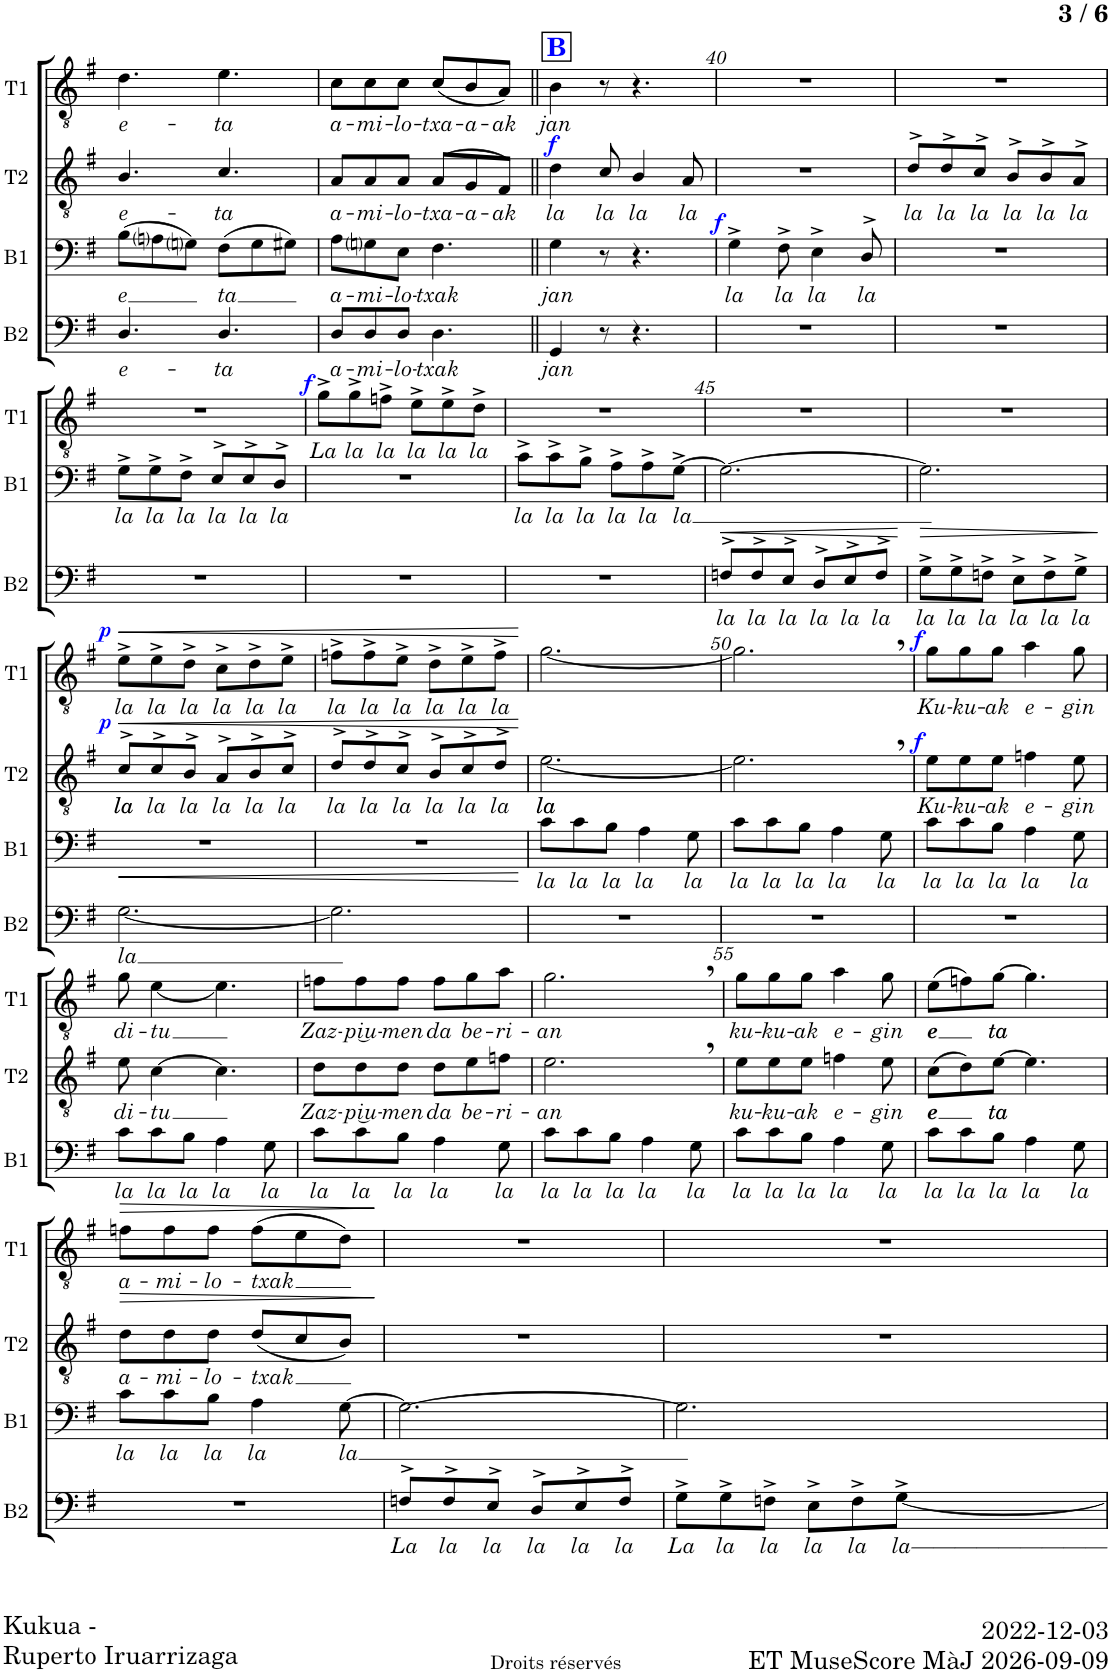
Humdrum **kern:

**kern	**text	**dynam	**kern	**text	**dynam	**kern	**text	**dynam	**kern	**text	**dynam
*part4	*part4	*part4	*part3	*part3	*part3	*part2	*part2	*part2	*part1	*part1	*part1
*staff4	*staff4	*staff4	*staff3	*staff3	*staff3	*staff2	*staff2	*staff2	*staff1	*staff1	*staff1
*I"Basse	*	*	*I"Baryton	*	*	*I"Ténor 2	*	*	*I"Ténor 1	*	*
*I'B2	*	*	*I'B1	*	*	*I'T2	*	*	*I'T1	*	*
!!LO:PB:g=z
*clefF4	*	*	*clefF4	*	*	*clefGv2	*	*	*clefGv2	*	*
*k[f#]	*	*	*k[f#]	*	*	*k[f#]	*	*	*k[f#]	*	*
*M6/8	*	*	*M6/8	*	*	*M6/8	*	*	*M6/8	*	*
=37	=37	=37	=37	=37	=37	=37	=37	=37	=37	=37	=37
!	!LO:LY:b	!	!	!LO:LY:b	!	!	!LO:LY:b	!	!	!LO:LY:b	!
4.D/	e-	.	(8B\L	e	.	4.B/	e-	.	4.d\	e-	.
.	.	.	8Ani\	.	.	.	.	.	.	.	.
.	.	.	8Gni\J)	.	.	.	.	.	.	.	.
!	!LO:LY:b	!	!	!LO:LY:b	!	!	!LO:LY:b	!	!	!LO:LY:b	!
4.D/	-ta	.	(8F#\L	ta	.	4.c/	-ta	.	4.e\	-ta	.
.	.	.	8G\	.	.	.	.	.	.	.	.
.	.	.	8G#X\J)	.	.	.	.	.	.	.	.
=38	=38	=38	=38	=38	=38	=38	=38	=38	=38	=38	=38
!	!LO:LY:b	!	!	!LO:LY:b	!	!	!LO:LY:b	!	!	!LO:LY:b	!
8D/L	a-	.	8A\L	a-	.	8A/L	a-	.	8c\L	a-	.
!	!LO:LY:b	!	!	!LO:LY:b	!	!	!LO:LY:b	!	!	!LO:LY:b	!
8D/	-mi-	.	8Gni\	-mi-	.	8A/	-mi-	.	8c\	-mi-	.
!	!LO:LY:b	!	!	!LO:LY:b	!	!	!LO:LY:b	!	!	!LO:LY:b	!
8D/J	-lo-	.	8E\J	-lo-	.	8A/J	-lo-	.	8c\J	-lo-	.
!	!LO:LY:b	!	!	!LO:LY:b	!	!	!LO:LY:b	!	!	!LO:LY:b	!
4.D\	-txak	.	4.F#\	-txak	.	(>8A/L	-txa-	.	(8c/L	-txa-	.
!	!	!	!	!	!	!	!LO:LY:b	!	!	!LO:LY:b	!
.	.	.	.	.	.	8G/	-a-	.	8B/	-a-	.
!	!	!	!	!	!	!	!LO:LY:b	!	!	!LO:LY:b	!
.	.	.	.	.	.	8F#/J)	-ak	.	8A/J)	-ak	.
!!LO:REH:place=s1:a:B:cj:color=#0000FF:fs=14:t=B
=39||	=39||	=39||	=39||	=39||	=39||	=39||	=39||	=39||	=39||	=39||	=39||
!	!LO:LY:b	!	!	!LO:LY:b	!	!	!LO:LY:b	!LO:DY:a	!	!LO:LY:b	!
4GG/	jan	.	4G\	jan	.	4d\	la	f	4B\	jan	.
!	!	!	!	!	!	!	!LO:LY:b	!	!	!	!
8r	.	.	8r	.	.	8c/	la	.	8r	.	.
!	!	!	!	!	!	!	!LO:LY:b	!	!	!	!
4.r	.	.	4.r	.	.	4B/	la	.	4.r	.	.
!	!	!	!	!	!	!	!LO:LY:b	!	!	!	!
.	.	.	.	.	.	8A/	la	.	.	.	.
=40	=40	=40	=40	=40	=40	=40	=40	=40	=40	=40	=40
!	!	!	!	!LO:LY:b	!LO:DY:a	!	!	!	!	!	!
2.r	.	.	4G^\	la	f	2.r	.	.	2.r	.	.
!	!	!	!	!LO:LY:b	!	!	!	!	!	!	!
.	.	.	8F#^\	la	.	.	.	.	.	.	.
!	!	!	!	!LO:LY:b	!	!	!	!	!	!	!
.	.	.	4E^\	la	.	.	.	.	.	.	.
!	!	!	!	!LO:LY:b	!	!	!	!	!	!	!
.	.	.	8D^>/	la	.	.	.	.	.	.	.
=41	=41	=41	=41	=41	=41	=41	=41	=41	=41	=41	=41
!	!	!	!	!	!	!	!LO:LY:b	!	!	!	!
2.r	.	.	2.r	.	.	8d^>/L	la	.	2.r	.	.
!	!	!	!	!	!	!	!LO:LY:b	!	!	!	!
.	.	.	.	.	.	8d^>/	la	.	.	.	.
!	!	!	!	!	!	!	!LO:LY:b	!	!	!	!
.	.	.	.	.	.	8c^>/J	la	.	.	.	.
!	!	!	!	!	!	!	!LO:LY:b	!	!	!	!
.	.	.	.	.	.	8B^>/L	la	.	.	.	.
!	!	!	!	!	!	!	!LO:LY:b	!	!	!	!
.	.	.	.	.	.	8B^>/	la	.	.	.	.
!	!	!	!	!	!	!	!LO:LY:b	!	!	!	!
.	.	.	.	.	.	8A^>/J	la	.	.	.	.
!!LO:LB:g=z
=42	=42	=42	=42	=42	=42	=42	=42	=42	=42	=42	=42
!	!	!	!	!LO:LY:b	!	!	!	!	!	!	!
2.r	.	.	8G^\L	la	.	2.r	.	.	2.r	.	.
!	!	!	!	!LO:LY:b	!	!	!	!	!	!	!
.	.	.	8G^\	la	.	.	.	.	.	.	.
!	!	!	!	!LO:LY:b	!	!	!	!	!	!	!
.	.	.	8F#^\J	la	.	.	.	.	.	.	.
!	!	!	!	!LO:LY:b	!	!	!	!	!	!	!
.	.	.	8E^>/L	la	.	.	.	.	.	.	.
!	!	!	!	!LO:LY:b	!	!	!	!	!	!	!
.	.	.	8E^>/	la	.	.	.	.	.	.	.
!	!	!	!	!LO:LY:b	!	!	!	!	!	!	!
.	.	.	8D^>/J	la	.	.	.	.	.	.	.
=43	=43	=43	=43	=43	=43	=43	=43	=43	=43	=43	=43
!	!	!	!	!	!	!	!	!	!	!LO:LY:b	!LO:DY:a
2.r	.	.	2.r	.	.	2.r	.	.	8g^\L	La	f
!	!	!	!	!	!	!	!	!	!	!LO:LY:b	!
.	.	.	.	.	.	.	.	.	8g^\	la	.
!	!	!	!	!	!	!	!	!	!	!LO:LY:b	!
.	.	.	.	.	.	.	.	.	8fn^\J	la	.
!	!	!	!	!	!	!	!	!	!	!LO:LY:b	!
.	.	.	.	.	.	.	.	.	8e^\L	la	.
!	!	!	!	!	!	!	!	!	!	!LO:LY:b	!
.	.	.	.	.	.	.	.	.	8e^\	la	.
!	!	!	!	!	!	!	!	!	!	!LO:LY:b	!
.	.	.	.	.	.	.	.	.	8d^\J	la	.
=44	=44	=44	=44	=44	=44	=44	=44	=44	=44	=44	=44
!	!	!	!	!LO:LY:b	!	!	!	!	!	!	!
2.r	.	.	8c^\L	la	.	2.r	.	.	2.r	.	.
!	!	!	!	!LO:LY:b	!	!	!	!	!	!	!
.	.	.	8c^\	la	.	.	.	.	.	.	.
!	!	!	!	!LO:LY:b	!	!	!	!	!	!	!
.	.	.	8B^\J	la	.	.	.	.	.	.	.
!	!	!	!	!LO:LY:b	!	!	!	!	!	!	!
.	.	.	8A^\L	la	.	.	.	.	.	.	.
!	!	!	!	!LO:LY:b	!	!	!	!	!	!	!
.	.	.	8A^\	la	.	.	.	.	.	.	.
!	!	!	!	!LO:LY:b	!	!	!	!	!	!	!
.	.	.	[8G^\J	la	.	.	.	.	.	.	.
=45	=45	=45	=45	=45	=45	=45	=45	=45	=45	=45	=45
!	!LO:LY:b	!LO:HP:b	!	!	!	!	!	!	!	!	!
8Fn^>/L	la	<	2.G\_	.	.	2.r	.	.	2.r	.	.
!	!LO:LY:b	!	!	!	!	!	!	!	!	!	!
8F^>/	la	.	.	.	.	.	.	.	.	.	.
!	!LO:LY:b	!	!	!	!	!	!	!	!	!	!
8E^>/J	la	.	.	.	.	.	.	.	.	.	.
!	!LO:LY:b	!	!	!	!	!	!	!	!	!	!
8D^>/L	la	.	.	.	.	.	.	.	.	.	.
!	!LO:LY:b	!	!	!	!	!	!	!	!	!	!
8E^>/	la	.	.	.	.	.	.	.	.	.	.
!	!LO:LY:b	!	!	!	!	!	!	!	!	!	!
8F^>/J	la	.	.	.	.	.	.	.	.	.	.
.	.	[	.	.	.	.	.	.	.	.	.
=46	=46	=46	=46	=46	=46	=46	=46	=46	=46	=46	=46
!	!LO:LY:b	!LO:HP:b	!	!	!	!	!	!	!	!	!
8G^>\L	la	>	2.G\]	.	.	2.r	.	.	2.r	.	.
!	!LO:LY:b	!	!	!	!	!	!	!	!	!	!
8G^>\	la	.	.	.	.	.	.	.	.	.	.
!	!LO:LY:b	!	!	!	!	!	!	!	!	!	!
8Fn^>\J	la	.	.	.	.	.	.	.	.	.	.
!	!LO:LY:b	!	!	!	!	!	!	!	!	!	!
8E^>\L	la	.	.	.	.	.	.	.	.	.	.
!	!LO:LY:b	!	!	!	!	!	!	!	!	!	!
8F^>\	la	.	.	.	.	.	.	.	.	.	.
!	!LO:LY:b	!	!	!	!	!	!	!	!	!	!
8G^>\J	la	.	.	.	.	.	.	.	.	.	.
.	.	]	.	.	.	.	.	.	.	.	.
!!LO:LB:g=z
=47	=47	=47	=47	=47	=47	=47	=47	=47	=47	=47	=47
!	!LO:LY:b	!LO:HP:b	!	!	!	!	!LO:LY:b	!LO:HP:b	!	!LO:LY:b	!LO:HP:b
!	!	!	!	!	!	!	!	!LO:DY:n=1:a	!	!	!LO:DY:n=1:a
[<2.G\	la	<	2.r	.	.	8c^>/L	la	< p	8e^>\L	la	< p
!	!	!	!	!	!	!	!LO:LY:b	!	!	!LO:LY:b	!
.	.	.	.	.	.	8c^>/	la	.	8e^>\	la	.
!	!	!	!	!	!	!	!LO:LY:b	!	!	!LO:LY:b	!
.	.	.	.	.	.	8B^>/J	la	.	8d^>\J	la	.
!	!	!	!	!	!	!	!LO:LY:b	!	!	!LO:LY:b	!
.	.	.	.	.	.	8A^>/L	la	.	8c^>\L	la	.
!	!	!	!	!	!	!	!LO:LY:b	!	!	!LO:LY:b	!
.	.	.	.	.	.	8B^>/	la	.	8d^>\	la	.
!	!	!	!	!	!	!	!LO:LY:b	!	!	!LO:LY:b	!
.	.	.	.	.	.	8c^>/J	la	.	8e^>\J	la	.
=48	=48	=48	=48	=48	=48	=48	=48	=48	=48	=48	=48
!	!	!	!	!	!	!	!LO:LY:b	!	!	!LO:LY:b	!
2.G\]	.	.	2.r	.	.	8d^>/L	la	.	8fn^>\L	la	.
!	!	!	!	!	!	!	!LO:LY:b	!	!	!LO:LY:b	!
.	.	.	.	.	.	8d^>/	la	.	8f^>\	la	.
!	!	!	!	!	!	!	!LO:LY:b	!	!	!LO:LY:b	!
.	.	.	.	.	.	8c^>/J	la	.	8e^>\J	la	.
!	!	!	!	!	!	!	!LO:LY:b	!	!	!LO:LY:b	!
.	.	.	.	.	.	8B^>/L	la	.	8d^>\L	la	.
!	!	!	!	!	!	!	!LO:LY:b	!	!	!LO:LY:b	!
.	.	.	.	.	.	8c^>/	la	.	8e^>\	la	.
!	!	!	!	!	!	!	!LO:LY:b	!	!	!LO:LY:b	!
.	.	.	.	.	.	8d^>/J	la	.	8f^>\J	la	.
.	.	[	.	.	.	.	.	[	.	.	[
=49	=49	=49	=49	=49	=49	=49	=49	=49	=49	=49	=49
!	!	!	!	!LO:LY:b	!	!	!LO:LY:b	!	!	!	!
2.r	.	.	8c\L	la	.	[<2.e\	la	.	[<2.g\	.	.
!	!	!	!	!LO:LY:b	!	!	!	!	!	!	!
.	.	.	8c\	la	.	.	.	.	.	.	.
!	!	!	!	!LO:LY:b	!	!	!	!	!	!	!
.	.	.	8B\J	la	.	.	.	.	.	.	.
!	!	!	!	!LO:LY:b	!	!	!	!	!	!	!
.	.	.	4A\	la	.	.	.	.	.	.	.
!	!	!	!	!LO:LY:b	!	!	!	!	!	!	!
.	.	.	8G\	la	.	.	.	.	.	.	.
=50	=50	=50	=50	=50	=50	=50	=50	=50	=50	=50	=50
!	!	!	!	!LO:LY:b	!	!	!	!	!	!	!
2.r	.	.	8c\L	la	.	2.e,\]	.	.	2.g,\]	.	.
!	!	!	!	!LO:LY:b	!	!	!	!	!	!	!
.	.	.	8c\	la	.	.	.	.	.	.	.
!	!	!	!	!LO:LY:b	!	!	!	!	!	!	!
.	.	.	8B\J	la	.	.	.	.	.	.	.
!	!	!	!	!LO:LY:b	!	!	!	!	!	!	!
.	.	.	4A\	la	.	.	.	.	.	.	.
!	!	!	!	!LO:LY:b	!	!	!	!	!	!	!
.	.	.	8G\	la	.	.	.	.	.	.	.
=51	=51	=51	=51	=51	=51	=51	=51	=51	=51	=51	=51
!	!	!	!	!LO:LY:b	!	!	!LO:LY:b	!LO:DY:a	!	!LO:LY:b	!LO:DY:a
2.r	.	.	8c\L	la	.	8e\L	Ku-	f	8g\L	Ku-	f
!	!	!	!	!LO:LY:b	!	!	!LO:LY:b	!	!	!LO:LY:b	!
.	.	.	8c\	la	.	8e\	-ku-	.	8g\	-ku-	.
!	!	!	!	!LO:LY:b	!	!	!LO:LY:b	!	!	!LO:LY:b	!
.	.	.	8B\J	la	.	8e\J	-ak	.	8g\J	-ak	.
!	!	!	!	!LO:LY:b	!	!	!LO:LY:b	!	!	!LO:LY:b	!
.	.	.	4A\	la	.	4fn\	e-	.	4a\	e-	.
!	!	!	!	!LO:LY:b	!	!	!LO:LY:b	!	!	!LO:LY:b	!
.	.	.	8G\	la	.	8e\	-gin	.	8g\	-gin	.
!!LO:LB:g=z
=52	=52	=52	=52	=52	=52	=52	=52	=52	=52	=52	=52
!	!	!	!	!LO:LY:b	!	!	!LO:LY:b	!	!	!LO:LY:b	!
2.r	.	.	8c\L	la	.	8e\	di-	.	8g\	di-	.
!	!	!	!	!LO:LY:b	!	!	!LO:LY:b	!	!	!LO:LY:b	!
.	.	.	8c\	la	.	[4c\	-tu	.	[<4e\	-tu	.
!	!	!	!	!LO:LY:b	!	!	!	!	!	!	!
.	.	.	8B\J	la	.	.	.	.	.	.	.
!	!	!	!	!LO:LY:b	!	!	!	!	!	!	!
.	.	.	4A\	la	.	4.c\]	.	.	4.e\]	.	.
!	!	!	!	!LO:LY:b	!	!	!	!	!	!	!
.	.	.	8G\	la	.	.	.	.	.	.	.
=53	=53	=53	=53	=53	=53	=53	=53	=53	=53	=53	=53
!	!	!	!	!LO:LY:b	!	!	!LO:LY:b	!	!	!LO:LY:b	!
2.r	.	.	8c\L	la	.	8d\L	Zaz-	.	8fn\L	Zaz-	.
!	!	!	!	!LO:LY:b	!	!	!LO:LY:b	!	!	!LO:LY:b	!
.	.	.	8c\	la	.	8d\	-pi͜u-	.	8f\	-pi͜u-	.
!	!	!	!	!LO:LY:b	!	!	!LO:LY:b	!	!	!LO:LY:b	!
.	.	.	8B\J	la	.	8d\J	-men	.	8f\J	-men	.
!	!	!	!	!LO:LY:b	!	!	!LO:LY:b	!	!	!LO:LY:b	!
.	.	.	4A\	la	.	8d\L	da	.	8f\L	da	.
!	!	!	!	!	!	!	!LO:LY:b	!	!	!LO:LY:b	!
.	.	.	.	.	.	8e\	be-	.	8g\	be-	.
!	!	!	!	!LO:LY:b	!	!	!LO:LY:b	!	!	!LO:LY:b	!
.	.	.	8G\	la	.	8fn\J	-ri-	.	8a\J	-ri-	.
=54	=54	=54	=54	=54	=54	=54	=54	=54	=54	=54	=54
!	!	!	!	!LO:LY:b	!	!	!LO:LY:b	!	!	!LO:LY:b	!
2.r	.	.	8c\L	la	.	2.e,\	-an	.	2.g,\	-an	.
!	!	!	!	!LO:LY:b	!	!	!	!	!	!	!
.	.	.	8c\	la	.	.	.	.	.	.	.
!	!	!	!	!LO:LY:b	!	!	!	!	!	!	!
.	.	.	8B\J	la	.	.	.	.	.	.	.
!	!	!	!	!LO:LY:b	!	!	!	!	!	!	!
.	.	.	4A\	la	.	.	.	.	.	.	.
!	!	!	!	!LO:LY:b	!	!	!	!	!	!	!
.	.	.	8G\	la	.	.	.	.	.	.	.
=55	=55	=55	=55	=55	=55	=55	=55	=55	=55	=55	=55
!	!	!	!	!LO:LY:b	!	!	!LO:LY:b	!	!	!LO:LY:b	!
2.r	.	.	8c\L	la	.	8e\L	ku-	.	8g\L	ku-	.
!	!	!	!	!LO:LY:b	!	!	!LO:LY:b	!	!	!LO:LY:b	!
.	.	.	8c\	la	.	8e\	-ku-	.	8g\	-ku-	.
!	!	!	!	!LO:LY:b	!	!	!LO:LY:b	!	!	!LO:LY:b	!
.	.	.	8B\J	la	.	8e\J	-ak	.	8g\J	-ak	.
!	!	!	!	!LO:LY:b	!	!	!LO:LY:b	!	!	!LO:LY:b	!
.	.	.	4A\	la	.	4fn\	e-	.	4a\	e-	.
!	!	!	!	!LO:LY:b	!	!	!LO:LY:b	!	!	!LO:LY:b	!
.	.	.	8G\	la	.	8e\	-gin	.	8g\	-gin	.
=56	=56	=56	=56	=56	=56	=56	=56	=56	=56	=56	=56
!	!	!	!	!LO:LY:b	!	!	!LO:LY:b	!	!	!LO:LY:b	!
2.r	.	.	8c\L	la	.	(8c\L	e	.	(8e\L	e	.
!	!	!	!	!LO:LY:b	!	!	!	!	!	!	!
.	.	.	8c\	la	.	8d\)	.	.	8fn\)	.	.
!	!	!	!	!LO:LY:b	!	!	!LO:LY:b	!	!	!LO:LY:b	!
.	.	.	8B\J	la	.	[8e\J	ta	.	[8g\J	ta	.
!	!	!	!	!LO:LY:b	!	!	!	!	!	!	!
.	.	.	4A\	la	.	4.e\]	.	.	4.g\]	.	.
!	!	!	!	!LO:LY:b	!	!	!	!	!	!	!
.	.	.	8G\	la	.	.	.	.	.	.	.
!!LO:LB:g=z
=57	=57	=57	=57	=57	=57	=57	=57	=57	=57	=57	=57
!	!	!	!	!LO:LY:b	!	!	!LO:LY:b	!LO:HP:b	!	!LO:LY:b	!LO:HP:b
2.r	.	.	8c\L	la	.	8d\L	a-	>	8fn\L	a-	>
!	!	!	!	!LO:LY:b	!	!	!LO:LY:b	!	!	!LO:LY:b	!
.	.	.	8c\	la	.	8d\	-mi-	.	8f\	-mi-	.
!	!	!	!	!LO:LY:b	!	!	!LO:LY:b	!	!	!LO:LY:b	!
.	.	.	8B\J	la	.	8d\J	-lo-	.	8f\J	-lo-	.
!	!	!	!	!LO:LY:b	!	!	!LO:LY:b	!	!	!LO:LY:b	!
.	.	.	4A\	la	.	(8d/L	-txak	.	(8f\L	-txak	.
.	.	.	.	.	.	8c/	.	.	8e\	.	.
!	!	!	!	!LO:LY:b	!	!	!	!	!	!	!
.	.	.	[8G\	la	.	8B/J)	.	.	8d\J)	.	.
.	.	.	.	.	.	.	.	]	.	.	]
=58	=58	=58	=58	=58	=58	=58	=58	=58	=58	=58	=58
!	!LO:LY:b	!	!	!	!	!	!	!	!	!	!
8Fn^>/L	La	.	2.G\_	.	.	2.r	.	.	2.r	.	.
!	!LO:LY:b	!	!	!	!	!	!	!	!	!	!
8F^>/	la	.	.	.	.	.	.	.	.	.	.
!	!LO:LY:b	!	!	!	!	!	!	!	!	!	!
8E^>/J	la	.	.	.	.	.	.	.	.	.	.
!	!LO:LY:b	!	!	!	!	!	!	!	!	!	!
8D^>/L	la	.	.	.	.	.	.	.	.	.	.
!	!LO:LY:b	!	!	!	!	!	!	!	!	!	!
8E^>/	la	.	.	.	.	.	.	.	.	.	.
!	!LO:LY:b	!	!	!	!	!	!	!	!	!	!
8F^>/J	la	.	.	.	.	.	.	.	.	.	.
=59	=59	=59	=59	=59	=59	=59	=59	=59	=59	=59	=59
!	!LO:LY:b	!	!	!	!	!	!	!	!	!	!
8G^\L	La	.	2.G\]	.	.	2.r	.	.	2.r	.	.
!	!LO:LY:b	!	!	!	!	!	!	!	!	!	!
8G^\	la	.	.	.	.	.	.	.	.	.	.
!	!LO:LY:b	!	!	!	!	!	!	!	!	!	!
8Fn^\J	la	.	.	.	.	.	.	.	.	.	.
!	!LO:LY:b	!	!	!	!	!	!	!	!	!	!
8E^\L	la	.	.	.	.	.	.	.	.	.	.
!	!LO:LY:b	!	!	!	!	!	!	!	!	!	!
8F^\	la	.	.	.	.	.	.	.	.	.	.
!	!LO:LY:b	!	!	!	!	!	!	!	!	!	!
[<8G^\J	la—————————	.	.	.	.	.	.	.	.	.	.
=	=	=	=	=	=	=	=	=	=	=	=
*-	*-	*-	*-	*-	*-	*-	*-	*-	*-	*-	*-
